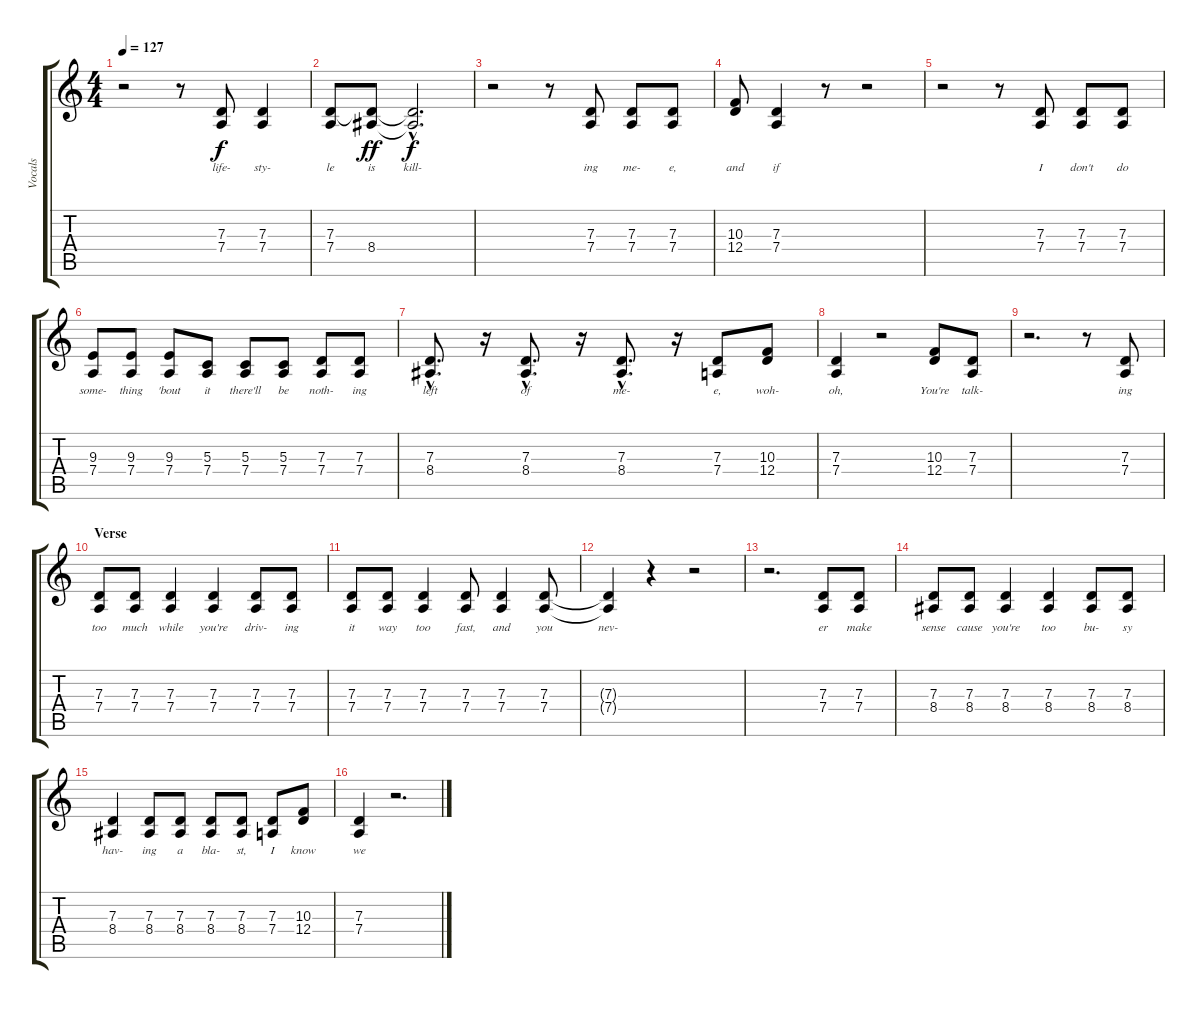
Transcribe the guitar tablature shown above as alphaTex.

\track ("Vocals" "Vocals") {instrument electricpiano2}
\staff {score tabs}
\tuning (E4 B3 G3 D3 A2 E2) {hide}
\ts (4 4)
\tempo 127
\clef g2
\ks c
r.2{dy f} r.8 (7.3 7.4).8{lyrics (0 "life-") lyrics (1 "") lyrics (2 "") lyrics (3 "") lyrics (4 "")} (7.3 7.4).4{lyrics (0 "sty-") lyrics (1 "") lyrics (2 "") lyrics (3 "") lyrics (4 "")} |
(7.3 7.4).8{lyrics (0 "le") lyrics (1 "") lyrics (2 "") lyrics (3 "") lyrics (4 "")} (7.3{t} 8.4).8{lyrics (0 "is") lyrics (1 "") lyrics (2 "") lyrics (3 "") lyrics (4 "") dy ff} (7.3{hac t} 8.4{hac t}).2{d lyrics (0 "kill-") lyrics (1 "") lyrics (2 "") lyrics (3 "") lyrics (4 "") dy f} |
r.2 r.8 (7.3 7.4).8{lyrics (0 "ing") lyrics (1 "") lyrics (2 "") lyrics (3 "") lyrics (4 "")} (7.3 7.4).8{lyrics (0 "me-") lyrics (1 "") lyrics (2 "") lyrics (3 "") lyrics (4 "")} (7.3 7.4).8{lyrics (0 "e,") lyrics (1 "") lyrics (2 "") lyrics (3 "") lyrics (4 "")} |
(10.3 12.4).8{lyrics (0 "and") lyrics (1 "") lyrics (2 "") lyrics (3 "") lyrics (4 "")} (7.3 7.4).4{lyrics (0 "if") lyrics (1 "") lyrics (2 "") lyrics (3 "") lyrics (4 "")} r.8 r.2 |
r.2 r.8 (7.3 7.4).8{lyrics (0 "I") lyrics (1 "") lyrics (2 "") lyrics (3 "") lyrics (4 "")} (7.3 7.4).8{lyrics (0 "don't") lyrics (1 "") lyrics (2 "") lyrics (3 "") lyrics (4 "")} (7.3 7.4).8{lyrics (0 "do") lyrics (1 "") lyrics (2 "") lyrics (3 "") lyrics (4 "")} |
(9.3 7.4).8{lyrics (0 "some-") lyrics (1 "") lyrics (2 "") lyrics (3 "") lyrics (4 "")} (9.3 7.4).8{lyrics (0 "thing") lyrics (1 "") lyrics (2 "") lyrics (3 "") lyrics (4 "")} (9.3 7.4).8{lyrics (0 "'bout") lyrics (1 "") lyrics (2 "") lyrics (3 "") lyrics (4 "")} (5.3 7.4).8{lyrics (0 "it") lyrics (1 "") lyrics (2 "") lyrics (3 "") lyrics (4 "")} (5.3 7.4).8{lyrics (0 "there'll") lyrics (1 "") lyrics (2 "") lyrics (3 "") lyrics (4 "")} (5.3 7.4).8{lyrics (0 "be") lyrics (1 "") lyrics (2 "") lyrics (3 "") lyrics (4 "")} (7.3 7.4).8{lyrics (0 "noth-") lyrics (1 "") lyrics (2 "") lyrics (3 "") lyrics (4 "")} (7.3 7.4).8{lyrics (0 "ing") lyrics (1 "") lyrics (2 "") lyrics (3 "") lyrics (4 "")} |
(7.3{hac} 8.4{hac}).8{d lyrics (0 "left") lyrics (1 "") lyrics (2 "") lyrics (3 "") lyrics (4 "")} r.16 (7.3{hac} 8.4{hac}).8{d lyrics (0 "of") lyrics (1 "") lyrics (2 "") lyrics (3 "") lyrics (4 "")} r.16 (7.3{hac} 8.4{hac}).8{d lyrics (0 "me-") lyrics (1 "") lyrics (2 "") lyrics (3 "") lyrics (4 "")} r.16 (7.3 7.4).8{lyrics (0 "e,") lyrics (1 "") lyrics (2 "") lyrics (3 "") lyrics (4 "")} (10.3 12.4).8{lyrics (0 "woh-") lyrics (1 "") lyrics (2 "") lyrics (3 "") lyrics (4 "")} |
(7.3 7.4).4{lyrics (0 "oh,") lyrics (1 "") lyrics (2 "") lyrics (3 "") lyrics (4 "")} r.2 (10.3 12.4).8{lyrics (0 "You're") lyrics (1 "") lyrics (2 "") lyrics (3 "") lyrics (4 "")} (7.3 7.4).8{lyrics (0 "talk-") lyrics (1 "") lyrics (2 "") lyrics (3 "") lyrics (4 "")} |
r.2{d} r.8 (7.3 7.4).8{lyrics (0 "ing") lyrics (1 "") lyrics (2 "") lyrics (3 "") lyrics (4 "")} |
\section ("" "Verse")
(7.3 7.4).8{lyrics (0 "too") lyrics (1 "") lyrics (2 "") lyrics (3 "") lyrics (4 "")} (7.3 7.4).8{lyrics (0 "much") lyrics (1 "") lyrics (2 "") lyrics (3 "") lyrics (4 "")} (7.3 7.4).4{lyrics (0 "while") lyrics (1 "") lyrics (2 "") lyrics (3 "") lyrics (4 "")} (7.3 7.4).4{lyrics (0 "you're") lyrics (1 "") lyrics (2 "") lyrics (3 "") lyrics (4 "")} (7.3 7.4).8{lyrics (0 "driv-") lyrics (1 "") lyrics (2 "") lyrics (3 "") lyrics (4 "")} (7.3 7.4).8{lyrics (0 "ing") lyrics (1 "") lyrics (2 "") lyrics (3 "") lyrics (4 "")} |
(7.3 7.4).8{lyrics (0 "it") lyrics (1 "") lyrics (2 "") lyrics (3 "") lyrics (4 "")} (7.3 7.4).8{lyrics (0 "way") lyrics (1 "") lyrics (2 "") lyrics (3 "") lyrics (4 "")} (7.3 7.4).4{lyrics (0 "too") lyrics (1 "") lyrics (2 "") lyrics (3 "") lyrics (4 "")} (7.3 7.4).8{lyrics (0 "fast,") lyrics (1 "") lyrics (2 "") lyrics (3 "") lyrics (4 "")} (7.3 7.4).4{lyrics (0 "and") lyrics (1 "") lyrics (2 "") lyrics (3 "") lyrics (4 "")} (7.3 7.4).8{lyrics (0 "you") lyrics (1 "") lyrics (2 "") lyrics (3 "") lyrics (4 "")} |
(7.3{t} 7.4{t}).4{lyrics (0 "nev-") lyrics (1 "") lyrics (2 "") lyrics (3 "") lyrics (4 "")} r.4 r.2 |
r.2{d} (7.3 7.4).8{lyrics (0 "er") lyrics (1 "") lyrics (2 "") lyrics (3 "") lyrics (4 "")} (7.3 7.4).8{lyrics (0 "make") lyrics (1 "") lyrics (2 "") lyrics (3 "") lyrics (4 "")} |
(7.3 8.4).8{lyrics (0 "sense") lyrics (1 "") lyrics (2 "") lyrics (3 "") lyrics (4 "")} (7.3 8.4).8{lyrics (0 "cause") lyrics (1 "") lyrics (2 "") lyrics (3 "") lyrics (4 "")} (7.3 8.4).4{lyrics (0 "you're") lyrics (1 "") lyrics (2 "") lyrics (3 "") lyrics (4 "")} (7.3 8.4).4{lyrics (0 "too") lyrics (1 "") lyrics (2 "") lyrics (3 "") lyrics (4 "")} (7.3 8.4).8{lyrics (0 "bu-") lyrics (1 "") lyrics (2 "") lyrics (3 "") lyrics (4 "")} (7.3 8.4).8{lyrics (0 "sy") lyrics (1 "") lyrics (2 "") lyrics (3 "") lyrics (4 "")} |
(7.3 8.4).4{lyrics (0 "hav-") lyrics (1 "") lyrics (2 "") lyrics (3 "") lyrics (4 "")} (7.3 8.4).8{lyrics (0 "ing") lyrics (1 "") lyrics (2 "") lyrics (3 "") lyrics (4 "")} (7.3 8.4).8{lyrics (0 "a") lyrics (1 "") lyrics (2 "") lyrics (3 "") lyrics (4 "")} (7.3 8.4).8{lyrics (0 "bla-") lyrics (1 "") lyrics (2 "") lyrics (3 "") lyrics (4 "")} (7.3 8.4).8{lyrics (0 "st,") lyrics (1 "") lyrics (2 "") lyrics (3 "") lyrics (4 "")} (7.3 7.4).8{lyrics (0 "I") lyrics (1 "") lyrics (2 "") lyrics (3 "") lyrics (4 "")} (10.3 12.4).8{lyrics (0 "know") lyrics (1 "") lyrics (2 "") lyrics (3 "") lyrics (4 "")} |
(7.3 7.4).4{lyrics (0 "we") lyrics (1 "") lyrics (2 "") lyrics (3 "") lyrics (4 "")} r.2{d}
